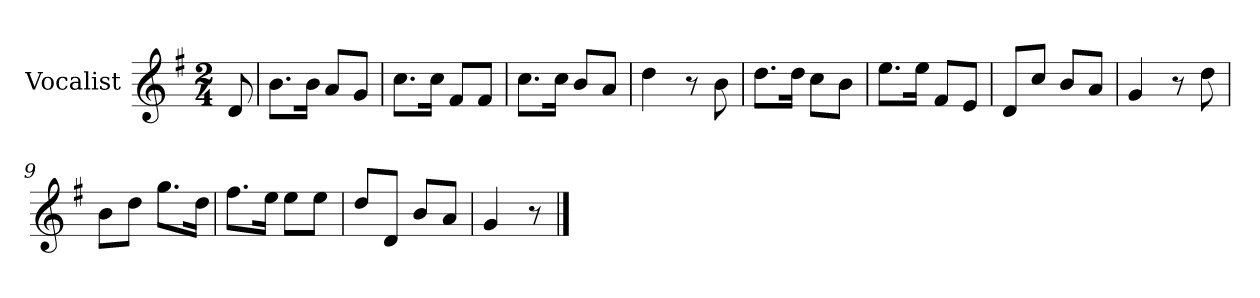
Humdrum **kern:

**kern
*part1
*staff1
*I"Vocalist
*k[f#]
*G:
*M2/4
=
8d
=1
8.bL
16bJk
8aL
8gJ
=2
8.ccL
16ccJk
8f#L
8f#J
=3
8.ccL
16ccJk
8bL
8aJ
=4
4dd
8r
8b
=5
8.ddL
16ddJk
8ccL
8bJ
=6
8.eeL
16eeJk
8f#L
8eJ
=7
8dL
8ccJ
8bL
8aJ
=8
4g
8r
8dd
=9
8bL
8ddJ
8.ggL
16ddJk
=10
8.ff#L
16eeJk
8eeL
8eeJ
=11
8ddL
8dJ
8bL
8aJ
=12
4g
8r
==
*-
